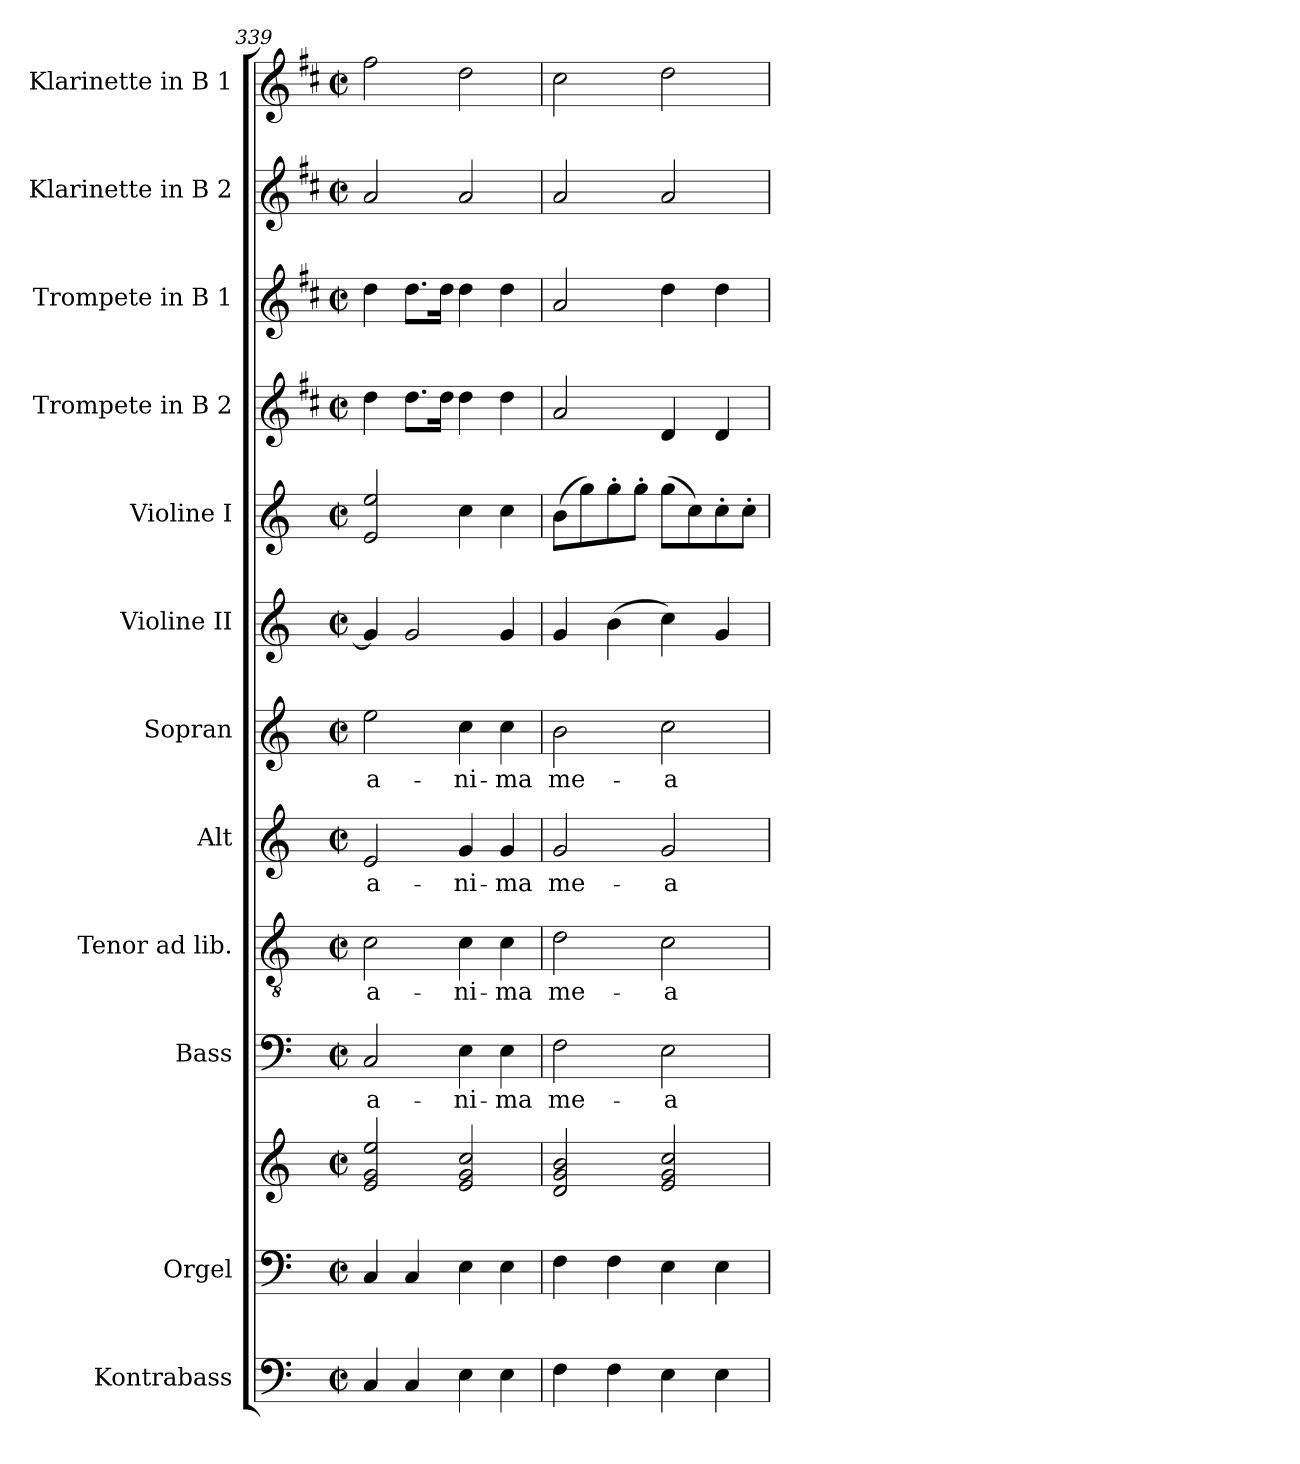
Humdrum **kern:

**kern	**kern	**kern	**kern	**text	**kern	**text	**kern	**text	**kern	**text	**kern	**kern	**kern	**kern	**kern	**kern
*part12	*part11	*part11	*part10	*part10	*part9	*part9	*part8	*part8	*part7	*part7	*part6	*part5	*part4	*part3	*part2	*part1
*staff13	*staff12	*staff11	*staff10	*staff10	*staff9	*staff9	*staff8	*staff8	*staff7	*staff7	*staff6	*staff5	*staff4	*staff3	*staff2	*staff1
*I"Kontrabass	*I"Orgel	*	*I"Bass	*	*I"Tenor ad lib.	*	*I"Alt	*	*I"Sopran	*	*I"Violine II	*I"Violine I	*I"Trompete in B 2	*I"Trompete in B 1	*I"Klarinette in B 2	*I"Klarinette in B 1
*I'Kb.	*I'Org.	*	*I'B	*	*I'T	*	*I'A	*	*I'S	*	*I'Vl. II	*I'Vl. I	*	*	*	*
*clefF4	*clefF4	*clefG2	*clefF4	*	*clefGv2	*	*clefG2	*	*clefG2	*	*clefG2	*clefG2	*clefG2	*clefG2	*clefG2	*clefG2
*ITrd7c12	*	*	*	*	*	*	*	*	*	*	*	*	*ITrd1c2	*ITrd1c2	*ITrd1c2	*ITrd1c2
*k[]	*k[]	*k[]	*k[]	*	*k[]	*	*k[]	*	*k[]	*	*k[]	*k[]	*k[]	*k[]	*k[]	*k[]
*C:	*C:	*C:	*C:	*	*C:	*	*C:	*	*C:	*	*C:	*C:	*C:	*C:	*C:	*C:
*M2/2	*M2/2	*M2/2	*M2/2	*	*M2/2	*	*M2/2	*	*M2/2	*	*M2/2	*M2/2	*M2/2	*M2/2	*M2/2	*M2/2
*met(c|)	*met(c|)	*met(c|)	*met(c|)	*	*met(c|)	*	*met(c|)	*	*met(c|)	*	*met(c|)	*met(c|)	*met(c|)	*met(c|)	*met(c|)	*met(c|)
=339	=339	=339	=339	=339	=339	=339	=339	=339	=339	=339	=339	=339	=339	=339	=339	=339
!	!	!	!	!LO:LY:b	!	!LO:LY:b	!	!LO:LY:b	!	!LO:LY:b	!	!	!	!	!	!
4CC/	4C/	2e/ 2g/ 2ee/	2C/	a-	2c\	a-	2e/	a-	2ee\	a-	4g/]	2e/ 2ee/	4cc\	4cc\	2g/	2ee\
4CC/	4C/	.	.	.	.	.	.	.	.	.	2g/	.	8.cc\L	8.cc\L	.	.
.	.	.	.	.	.	.	.	.	.	.	.	.	16cc\Jk	16cc\Jk	.	.
!	!	!	!	!LO:LY:b	!	!LO:LY:b	!	!LO:LY:b	!	!LO:LY:b	!	!	!	!	!	!
4EE\	4E\	2e/ 2g/ 2cc/	4E\	-ni-	4c\	-ni-	4g/	-ni-	4cc\	-ni-	.	4cc\	4cc\	4cc\	2g/	2cc\
!	!	!	!	!LO:LY:b	!	!LO:LY:b	!	!LO:LY:b	!	!LO:LY:b	!	!	!	!	!	!
4EE\	4E\	.	4E\	-ma	4c\	-ma	4g/	-ma	4cc\	-ma	4g/	4cc\	4cc\	4cc\	.	.
=340	=340	=340	=340	=340	=340	=340	=340	=340	=340	=340	=340	=340	=340	=340	=340	=340
!	!	!	!	!LO:LY:b	!	!LO:LY:b	!	!LO:LY:b	!	!LO:LY:b	!	!	!	!	!	!
4FF\	4F\	2d/ 2g/ 2b/	2F\	me-	2d\	me-	2g/	me-	2b\	me-	4g/	(>8b\L	2g/	2g/	2g/	2b\
.	.	.	.	.	.	.	.	.	.	.	.	8gg\)	.	.	.	.
4FF\	4F\	.	.	.	.	.	.	.	.	.	(>4b\	8gg'>\	.	.	.	.
.	.	.	.	.	.	.	.	.	.	.	.	8gg'>\J	.	.	.	.
!	!	!	!	!LO:LY:b	!	!LO:LY:b	!	!LO:LY:b	!	!LO:LY:b	!	!	!	!	!	!
4EE\	4E\	2e/ 2g/ 2cc/	2E\	-a	2c\	-a	2g/	-a	2cc\	-a	4cc\)	(>8gg\L	4c/	4cc\	2g/	2cc\
.	.	.	.	.	.	.	.	.	.	.	.	8cc\)	.	.	.	.
4EE\	4E\	.	.	.	.	.	.	.	.	.	4g/	8cc'>\	4c/	4cc\	.	.
.	.	.	.	.	.	.	.	.	.	.	.	8cc'>\J	.	.	.	.
=	=	=	=	=	=	=	=	=	=	=	=	=	=	=	=	=
*-	*-	*-	*-	*-	*-	*-	*-	*-	*-	*-	*-	*-	*-	*-	*-	*-
